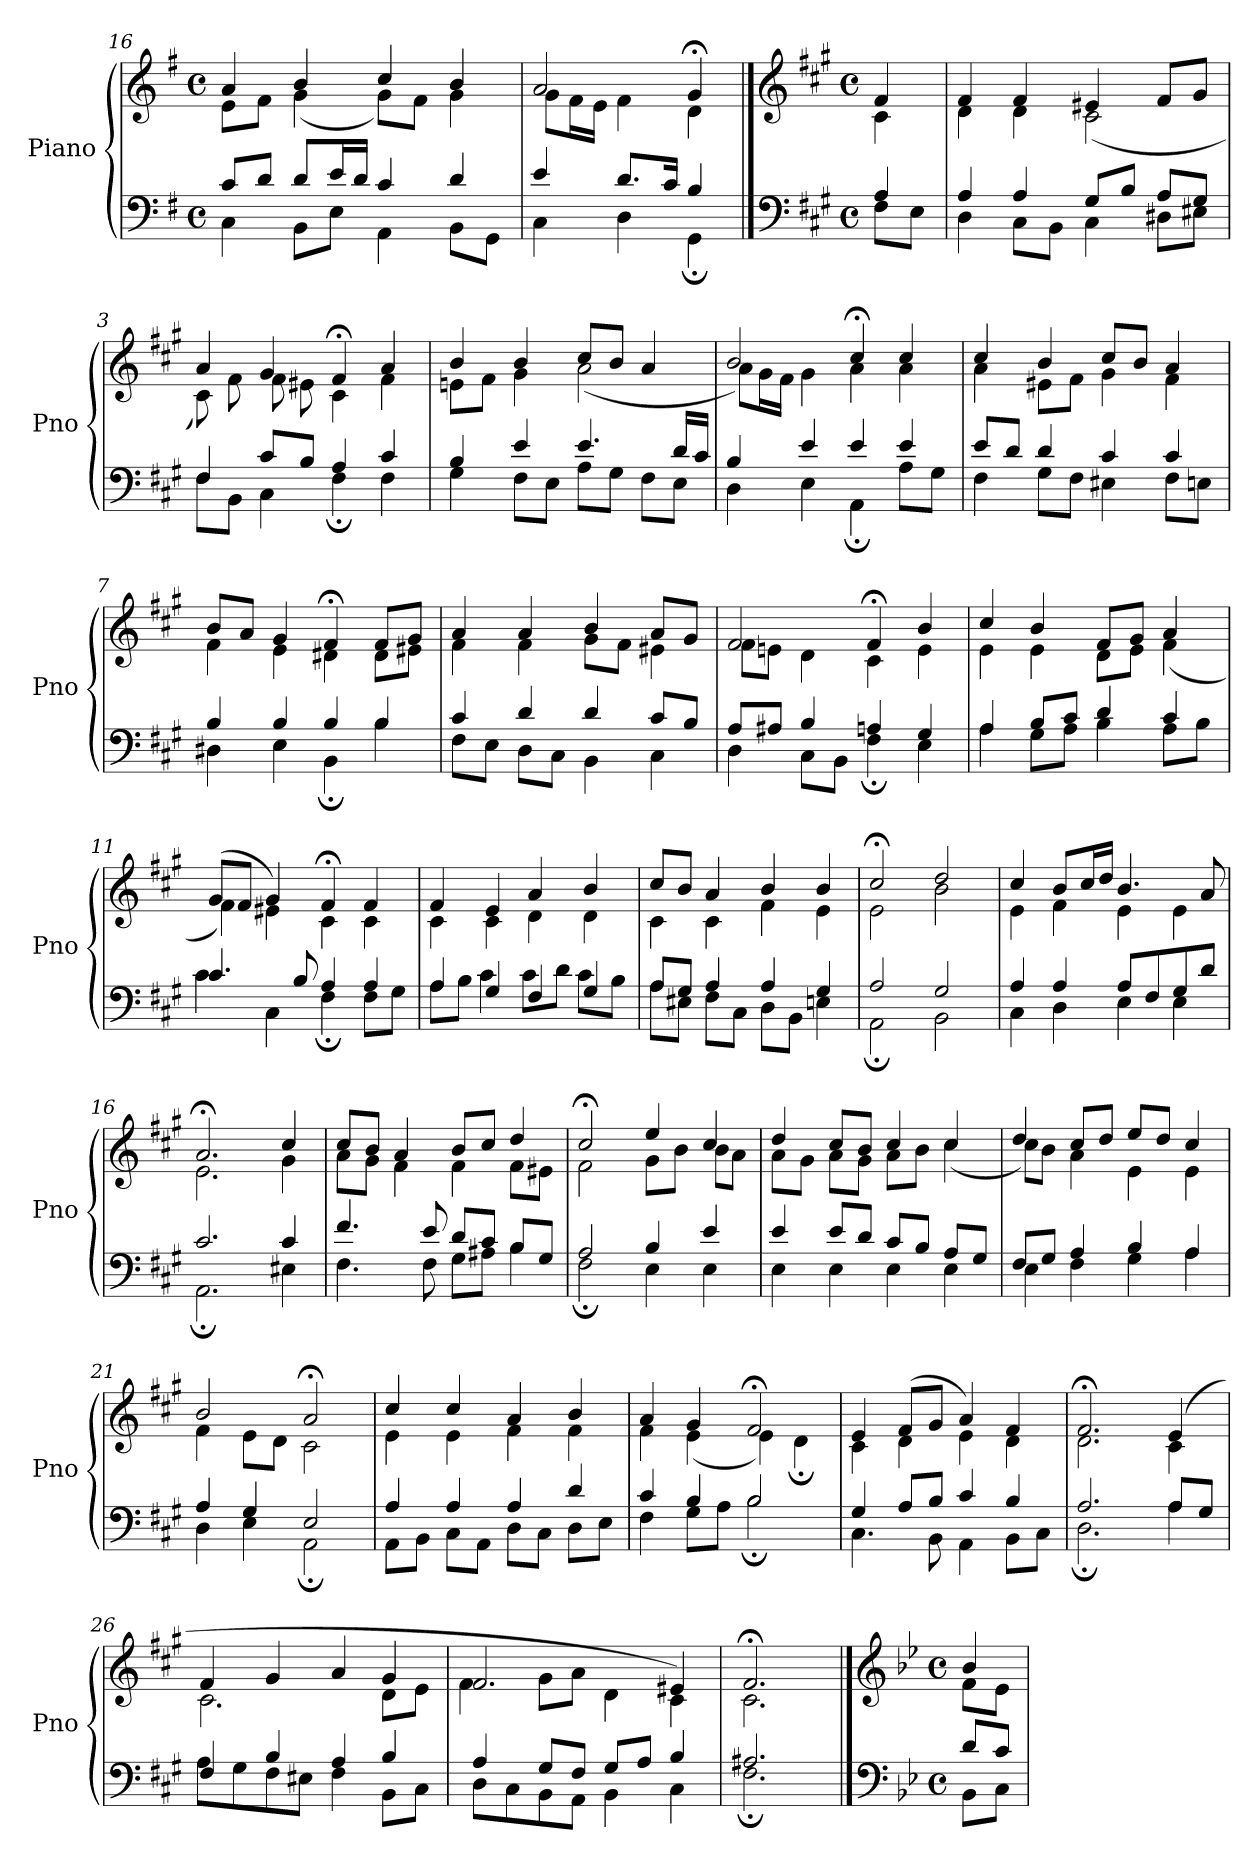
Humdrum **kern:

**kern	**kern
*part1	*part1
*staff2	*staff1
*I"Piano	*
*I'Pno	*
*clefF4	*clefG2
*k[f#]	*k[f#]
*M4/4	*M4/4
*met(c)	*met(c)
=16	=16
*^	*^
8c/L	4C\	4a/	8e\L
8d/J	.	.	8f#\J
8d/L	8BB\L	4b/	(<4g\
16e/L	8E\J	.	.
16d/JJ	.	.	.
4c/	4AA\	4cc/	8g\L)
.	.	.	8f#\J
4d/	8BB\L	4b/	4g\
.	8GG\J	.	.
=17	=17	=17	=17
4e/	4C\	2a/	8g\L
.	.	.	16f#\L
.	.	.	16e\JJ
8.d/L	4D\	.	4f#\
16c/Jk	.	.	.
4B/	4GG;\	4g;</	4d\
==1	==1	==1	==1
*clefF4	*	*clefG2	*
*k[f#c#g#]	*	*k[f#c#g#]	*
*M4/4	*	*M4/4	*
*met(c)	*	*met(c)	*
4A/	8F#\L	4f#/	4c#\
.	8E\J	.	.
=2	=2	=2	=2
4A/	4D\	4f#/	4d\
4A/	8C#\L	4f#/	4d\
.	8BB\J	.	.
8G#/L	4C#\	4e#X/	(<2c#\
8B/J	.	.	.
8A/L	8D#X\L	8f#/L	.
8G#/J	8E#X\J	8g#/J	.
=3	=3	=3	=3
4F#/	8F#\L	4a/	8c#\)
.	8BB\J	.	8f#\
8c#/L	4C#\	4g#/	8f#\
8B/J	.	.	8e#X\
4A/	4F#;\	4f#;</	4c#\
4c#/	4F#\	4a/	4f#\
=4	=4	=4	=4
4B/	4G#\	4b/	8en\L
.	.	.	8f#\J
4e/	8F#\L	4b/	4g#\
.	8E\J	.	.
4.e/	8A\L	8cc#/L	(<2a\
.	8G#\J	8b/J	.
.	8F#\L	4a/	.
16d/LL	8E\J	.	.
16c#/JJ	.	.	.
=5	=5	=5	=5
4B/	4D\	2b/	8a\L)
.	.	.	16g#\L
.	.	.	16f#\JJ
4e/	4E\	.	4g#\
4e/	4AA;\	4cc#;</	4a\
4e/	8A\L	4cc#/	4a\
.	8G#\J	.	.
=6	=6	=6	=6
8e/L	4F#\	4cc#/	4a\
8d/J	.	.	.
4d/	8G#\L	4b/	8e#X\L
.	8F#\J	.	8f#\J
4c#/	4E#X\	8cc#/L	4g#\
.	.	8b/J	.
4c#/	8F#\L	4a/	4f#\
.	8En\J	.	.
=7	=7	=7	=7
4B/	4D#X\	8b/L	4f#\
.	.	8a/J	.
4B/	4E\	4g#/	4e\
4B/	4BB;\	4f#;</	4d#X\
4B/	4B\	8f#/L	8d#\L
.	.	8g#/J	8e#X\J
=8	=8	=8	=8
4c#/	8F#\L	4a/	4f#\
.	8E\J	.	.
4d/	8D\L	4a/	4f#\
.	8C#\J	.	.
4d/	4BB\	4b/	8g#\L
.	.	.	8f#\J
8c#/L	4C#\	8a/L	4e#X\
8B/J	.	8g#/J	.
=9	=9	=9	=9
8A/L	4D\	2f#/	8f#\L
8A#X/J	.	.	8en\J
4B/	8C#\L	.	4d\
.	8BB\J	.	.
4An/	4F#;\	4f#;</	4c#\
4G#/	4E\	4b/	4e\
=10	=10	=10	=10
4A/	4A\	4cc#/	4e\
8B/L	8G#\L	4b/	4e\
8c#/J	8A\J	.	.
4d/	4B\	8f#/L	8d\L
.	.	8g#/J	8e\J
4c#/	8A\L	4a/	(<4f#\
.	8B\J	.	.
=11	=11	=11	=11
4.c#/	4c#\	(>8g#/L	4f#\)
.	.	8f#/J	.
.	4C#\	4g#/)	4e#X\
8B/	.	.	.
4A/	4F#;\	4f#;</	4c#\
4A/	8F#\L	4f#/	4c#\
.	8G#\J	.	.
=12	=12	=12	=12
4A/	8A\L	4f#/	4c#\
.	8B\J	.	.
4G#/	4c#\	4e/	4c#\
4F#/	8c#\L	4a/	4d\
.	8d\J	.	.
4G#/	8c#\L	4b/	4d\
.	8B\J	.	.
=13	=13	=13	=13
8A/L	8A\L	8cc#/L	4c#\
8G#/J	8E#X\J	8b/J	.
4A/	8F#\L	4a/	4c#\
.	8C#\J	.	.
4A/	8D\L	4b/	4f#\
.	8BB\J	.	.
4G#/	4En\	4b/	4e\
=14	=14	=14	=14
2A/	2AA;\	2cc#;</	2e\
2G#/	2BB\	2dd/	2b\
=15	=15	=15	=15
4A/	4C#\	4cc#/	4e\
4A/	4D\	8b/L	4f#\
.	.	16cc#/L	.
.	.	16dd/JJ	.
8A/L	4E\	4.b/	4e\
8F#/	.	.	.
8G#/	4E\	.	4e\
8d/J	.	8a/	.
=16	=16	=16	=16
2.c#/	2.AA;\	2.a;</	2.e\
4c#/	4E#X\	4cc#/	4g#\
=17	=17	=17	=17
4.f#/	4.F#\	8cc#/L	8a\L
.	.	8b/J	8g#\J
.	.	4a/	4f#\
8e/	8F#\	.	.
8d/L	8G#\L	8b/L	4f#\
8c#/J	8A#X\J	8cc#/J	.
8B/L	4B\	4dd/	8f#\L
8G#/J	.	.	8e#X\J
=18	=18	=18	=18
2A/	2F#;\	2cc#;</	2f#\
4B/	4E\	4ee/	8g#\L
.	.	.	8b\J
4e/	4E\	4cc#/	8b\L
.	.	.	8a\J
=19	=19	=19	=19
4e/	4E\	4dd/	8a\L
.	.	.	8g#\J
8e/L	4E\	8cc#/L	8a\L
8d/J	.	8b/J	8g#\J
8c#/L	4E\	4cc#/	8a\L
8B/J	.	.	8b\J
8A/L	4E\	4cc#/	(<4cc#\
8G#/J	.	.	.
=20	=20	=20	=20
8F#/L	4E\	4dd/	8cc#\L)
8G#/J	.	.	8b\J
4A/	4F#\	8cc#/L	4a\
.	.	8dd/J	.
4B/	4G#\	8ee/L	4e\
.	.	8dd/J	.
4A/	4A\	4cc#/	4e\
=21	=21	=21	=21
4A/	4D\	2b/	4f#\
4G#/	4E\	.	8e\L
.	.	.	8d\J
2E/	2AA;\	2a;</	2c#\
=22	=22	=22	=22
4A/	8AA\L	4cc#/	4e\
.	8BB\J	.	.
4A/	8C#\L	4cc#/	4e\
.	8AA\J	.	.
4A/	8D\L	4a/	4f#\
.	8C#\J	.	.
4d/	8D\L	4b/	4f#\
.	8E\J	.	.
=23	=23	=23	=23
4c#/	4F#\	4a/	4f#\
4B/	8G#\L	4g#/	(<4e\
.	8A\J	.	.
2B/	2B;\	2f#;</	4e\)
.	.	.	4d;\
=24	=24	=24	=24
4G#/	4.C#\	4e/	4c#\
8A/L	.	(>8f#/L	4d\
8B/J	8BB\	8g#/J	.
4c#/	4AA\	4a/)	4e\
4B/	8BB\L	4f#/	4d\
.	8C#\J	.	.
=25	=25	=25	=25
2.A/	2.D;\	2.f#;</	2.d\
8A/L	4A\	(>4e/	4c#\
8G#/J	.	.	.
=26	=26	=26	=26
4F#/	8A\L	4f#/	2.c#\
.	8G#\	.	.
4B/	8F#\	4g#/	.
.	8E#X\J	.	.
4A/	4F#\	4a/	.
4B/	8BB\L	4g#/	8d\L
.	8C#\J	.	8e\J
=27	=27	=27	=27
4A/	8D\L	2.f#/	4f#\
.	8C#\	.	.
8G#/L	8BB\	.	8g#\L
8F#/J	8AA\J	.	8a\J
8G#/L	4BB\	.	4d\
8A/J	.	.	.
4B/	4C#\	4e#X/)	4c#\
=28	=28	=28	=28
2.A#X/	2.F#;\	2.f#;</	2.c#\
==1	==1	==1	==1
*clefF4	*	*clefG2	*
*k[b-e-]	*	*k[b-e-]	*
*M4/4	*	*M4/4	*
*met(c)	*	*met(c)	*
8d/L	8BB-\L	4b-/	8f\L
8c/J	8C\J	.	8e-\J
*v	*v	*	*
*	*v	*v
=	=
*-	*-
